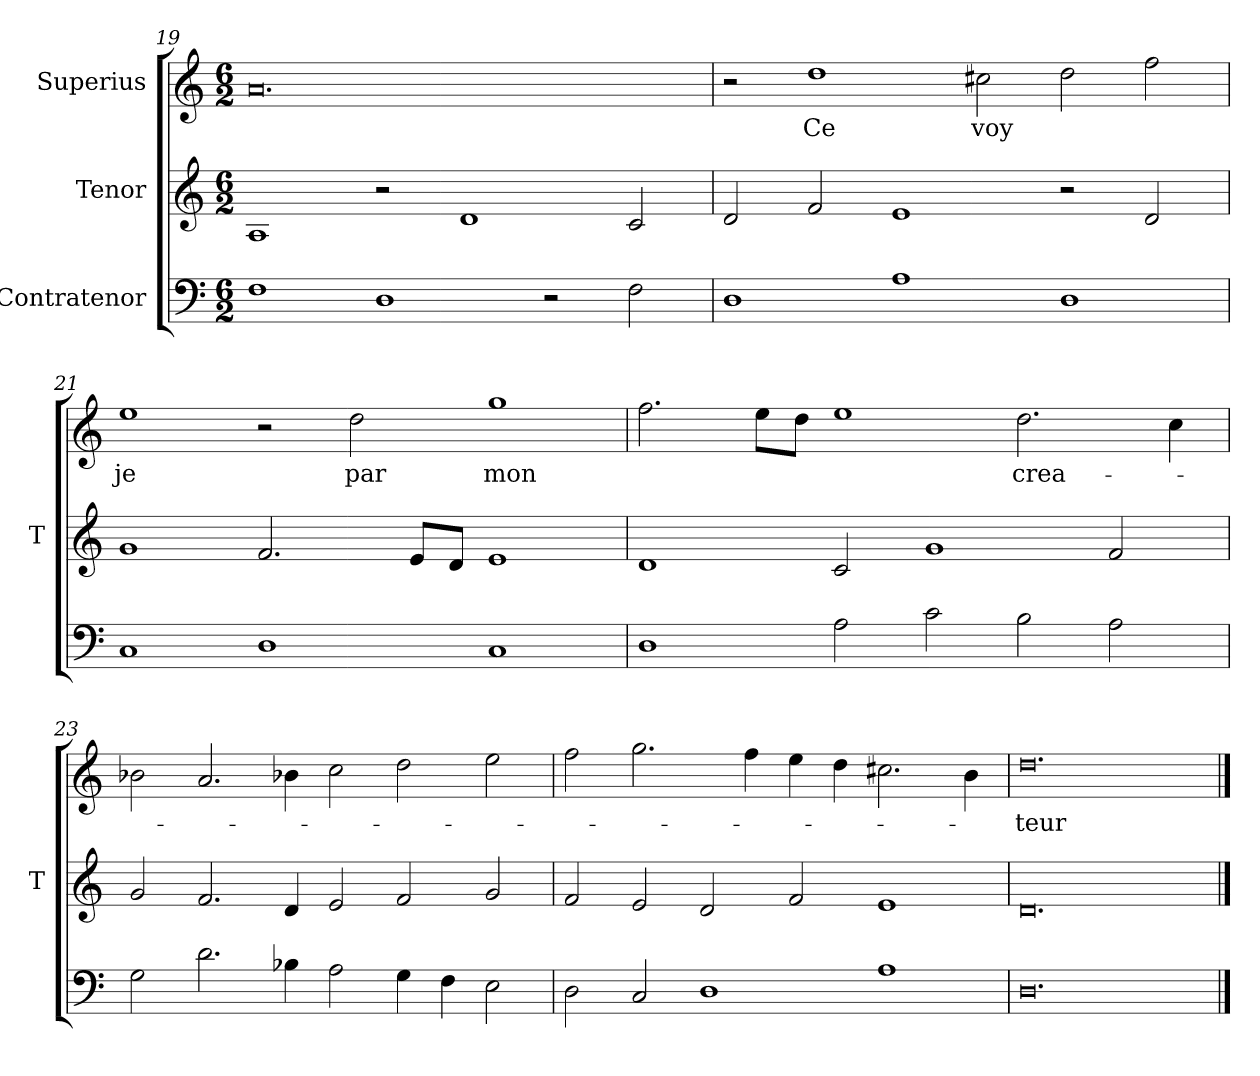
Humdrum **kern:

**kern	**kern	**kern	**text
*part3	*part2	*part1	*part1
*staff3	*staff2	*staff1	*staff1
*I"Contratenor	*I"Tenor	*I"Superius	*
*	*I'T	*	*
*clefF4	*clefG2	*clefG2	*
*M6/2	*M6/2	*M6/2	*
=19	=19	=19	=19
1F	1A	0.a	.
1D	2r	.	.
.	1d	.	.
2r	.	.	.
2F	2c	.	.
=20	=20	=20	=20
1D	2d	2r	.
.	2f	1dd	-Ce
1A	1e	.	.
.	.	2cc#X	-voy
1D	2r	2dd	.
.	2d	2ff	.
=21	=21	=21	=21
1C	1g	1ee	-je
1D	2.f	2r	.
.	.	2dd	-par
.	8e/L	.	.
.	8d/J	.	.
1C	1e	1gg	-mon
=22	=22	=22	=22
1D	1d	2.ff	.
.	.	8ee\L	.
.	.	8dd\J	.
2A	2c	1ee	.
2c	1g	.	.
2B	.	2.dd	crea-
2A	2f	.	.
.	.	4cc	.
=23	=23	=23	=23
2G	2g	2b-X	.
2.d	2.f	2.a	.
4B-X	4d	4b-X	.
2A	2e	2cc	.
4G	2f	2dd	.
4F	.	.	.
2E	2g	2ee	.
=24	=24	=24	=24
2D	2f	2ff	.
2C	2e	2.gg	.
1D	2d	.	.
.	.	4ff	.
.	2f	4ee	.
.	.	4dd	.
1A	1e	2.cc#X	.
.	.	4b	.
=25	=25	=25	=25
0.D	0.d	0.dd	-teur
==	==	==	==
*-	*-	*-	*-
